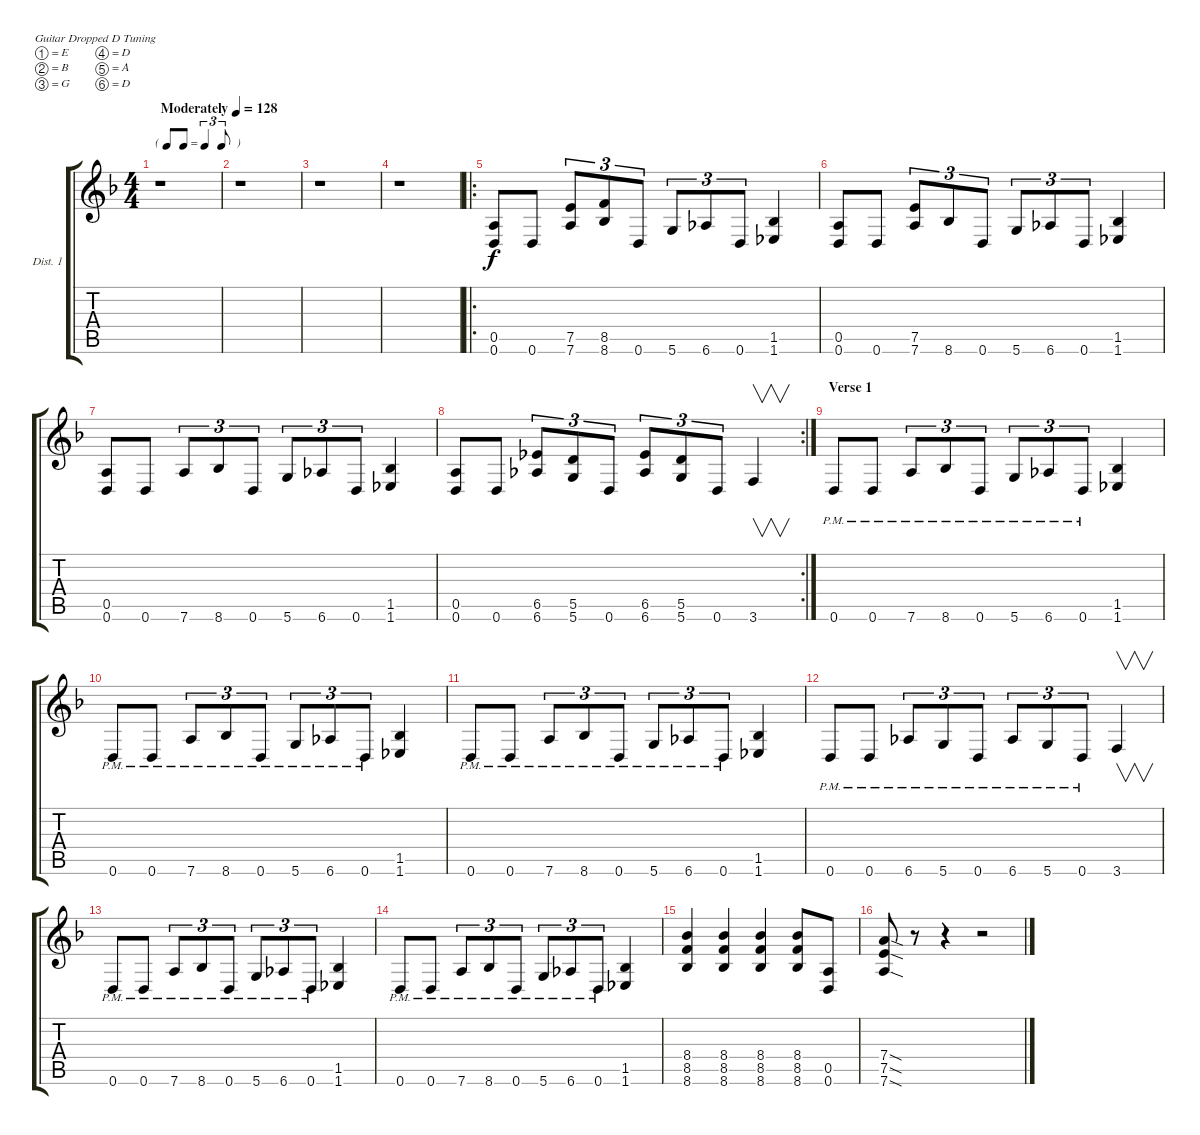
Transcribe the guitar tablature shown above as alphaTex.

\defaultSystemsLayout 4
\bracketExtendMode groupsimilarinstruments
\firstSystemTrackNameOrientation horizontal
\otherSystemsTrackNameOrientation horizontal
\track ("Guitar 1 Distortion" "Dist. 1") {instrument distortionguitar}
\staff {score tabs}
\tuning (E4 B3 G3 D3 A2 D2)
\ts (4 4)
\tf triplet8th
\tempo (128 "Moderately")
\clef g2
\scale
0.301075
\ks f
r.1{dy f instrument distortionguitar} |
\scale
0.274788 r.1 |
\scale
0.228296 r.1 |
\scale
0.196141 r.1 |
\ro
(0.6 0.5).8 0.6.8 (7.6 7.5).8{tu (3 2)} (8.6 8.5).8{tu (3 2)} 0.6.8{tu (3 2)} 5.6.8{tu (3 2)} 6.6.8{tu (3 2)} 0.6.8{tu (3 2)} (1.6 1.5).4 |
(0.6 0.5).8 0.6.8 (7.6 7.5).8{tu (3 2)} 8.6.8{tu (3 2)} 0.6.8{tu (3 2)} 5.6.8{tu (3 2)} 6.6.8{tu (3 2)} 0.6.8{tu (3 2)} (1.6 1.5).4 |
(0.6 0.5).8 0.6.8 7.6.8{tu (3 2)} 8.6.8{tu (3 2)} 0.6.8{tu (3 2)} 5.6.8{tu (3 2)} 6.6.8{tu (3 2)} 0.6.8{tu (3 2)} (1.6 1.5).4 |
\rc 2
(0.6 0.5).8 0.6.8 (6.6 6.5).8{tu (3 2)} (5.6 5.5).8{tu (3 2)} 0.6.8{tu (3 2)} (6.6 6.5).8{tu (3 2)} (5.6 5.5).8{tu (3 2)} 0.6.8{tu (3 2)} 3.6.4{v} |
\section ("" "Verse 1")
0.6{pm}.8{lyrics (0 "") lyrics (1 "") lyrics (2 "") lyrics (3 "") lyrics (4 "")} 0.6{pm}.8{lyrics (0 "") lyrics (1 "") lyrics (2 "") lyrics (3 "") lyrics (4 "")} 7.6{pm}.8{tu (3 2) lyrics (0 "") lyrics (1 "") lyrics (2 "") lyrics (3 "") lyrics (4 "")} 8.6{pm}.8{tu (3 2) lyrics (0 "") lyrics (1 "") lyrics (2 "") lyrics (3 "") lyrics (4 "")} 0.6{pm}.8{tu (3 2) lyrics (0 "") lyrics (1 "") lyrics (2 "") lyrics (3 "") lyrics (4 "")} 5.6{pm}.8{tu (3 2) lyrics (0 "") lyrics (1 "") lyrics (2 "") lyrics (3 "") lyrics (4 "")} 6.6{pm}.8{tu (3 2) lyrics (0 "") lyrics (1 "") lyrics (2 "") lyrics (3 "") lyrics (4 "")} 0.6{pm}.8{tu (3 2) lyrics (0 "") lyrics (1 "") lyrics (2 "") lyrics (3 "") lyrics (4 "")} (1.6 1.5).4 |
0.6{pm}.8 0.6{pm}.8 7.6{pm}.8{tu (3 2)} 8.6{pm}.8{tu (3 2)} 0.6{pm}.8{tu (3 2)} 5.6{pm}.8{tu (3 2)} 6.6{pm}.8{tu (3 2)} 0.6{pm}.8{tu (3 2)} (1.6 1.5).4 |
0.6{pm}.8 0.6{pm}.8 7.6{pm}.8{tu (3 2)} 8.6{pm}.8{tu (3 2)} 0.6{pm}.8{tu (3 2)} 5.6{pm}.8{tu (3 2)} 6.6{pm}.8{tu (3 2)} 0.6{pm}.8{tu (3 2)} (1.6 1.5).4 |
0.6{pm}.8 0.6{pm}.8 6.6{pm}.8{tu (3 2)} 5.6{pm}.8{tu (3 2)} 0.6{pm}.8{tu (3 2)} 6.6{pm}.8{tu (3 2)} 5.6{pm}.8{tu (3 2)} 0.6{pm}.8{tu (3 2)} 3.6.4{v} |
0.6{pm}.8 0.6{pm}.8 7.6{pm}.8{tu (3 2)} 8.6{pm}.8{tu (3 2)} 0.6{pm}.8{tu (3 2)} 5.6{pm}.8{tu (3 2)} 6.6{pm}.8{tu (3 2)} 0.6{pm}.8{tu (3 2)} (1.6 1.5).4 |
\scale
0.402996 0.6{pm}.8 0.6{pm}.8 7.6{pm}.8{tu (3 2)} 8.6{pm}.8{tu (3 2)} 0.6{pm}.8{tu (3 2)} 5.6{pm}.8{tu (3 2)} 6.6{pm}.8{tu (3 2)} 0.6{pm}.8{tu (3 2)} (1.6 1.5).4 |
\scale
0.336847 (8.6 8.5 8.4).4 (8.4 8.5 8.6).4 (8.6 8.5 8.4).4 (8.4 8.5 8.6).8 (0.6 0.5).8 |
\scale
0.260064 (7.5{sod} 7.4{sod} 7.6{sod}).8 r.8 r.4 r.2
